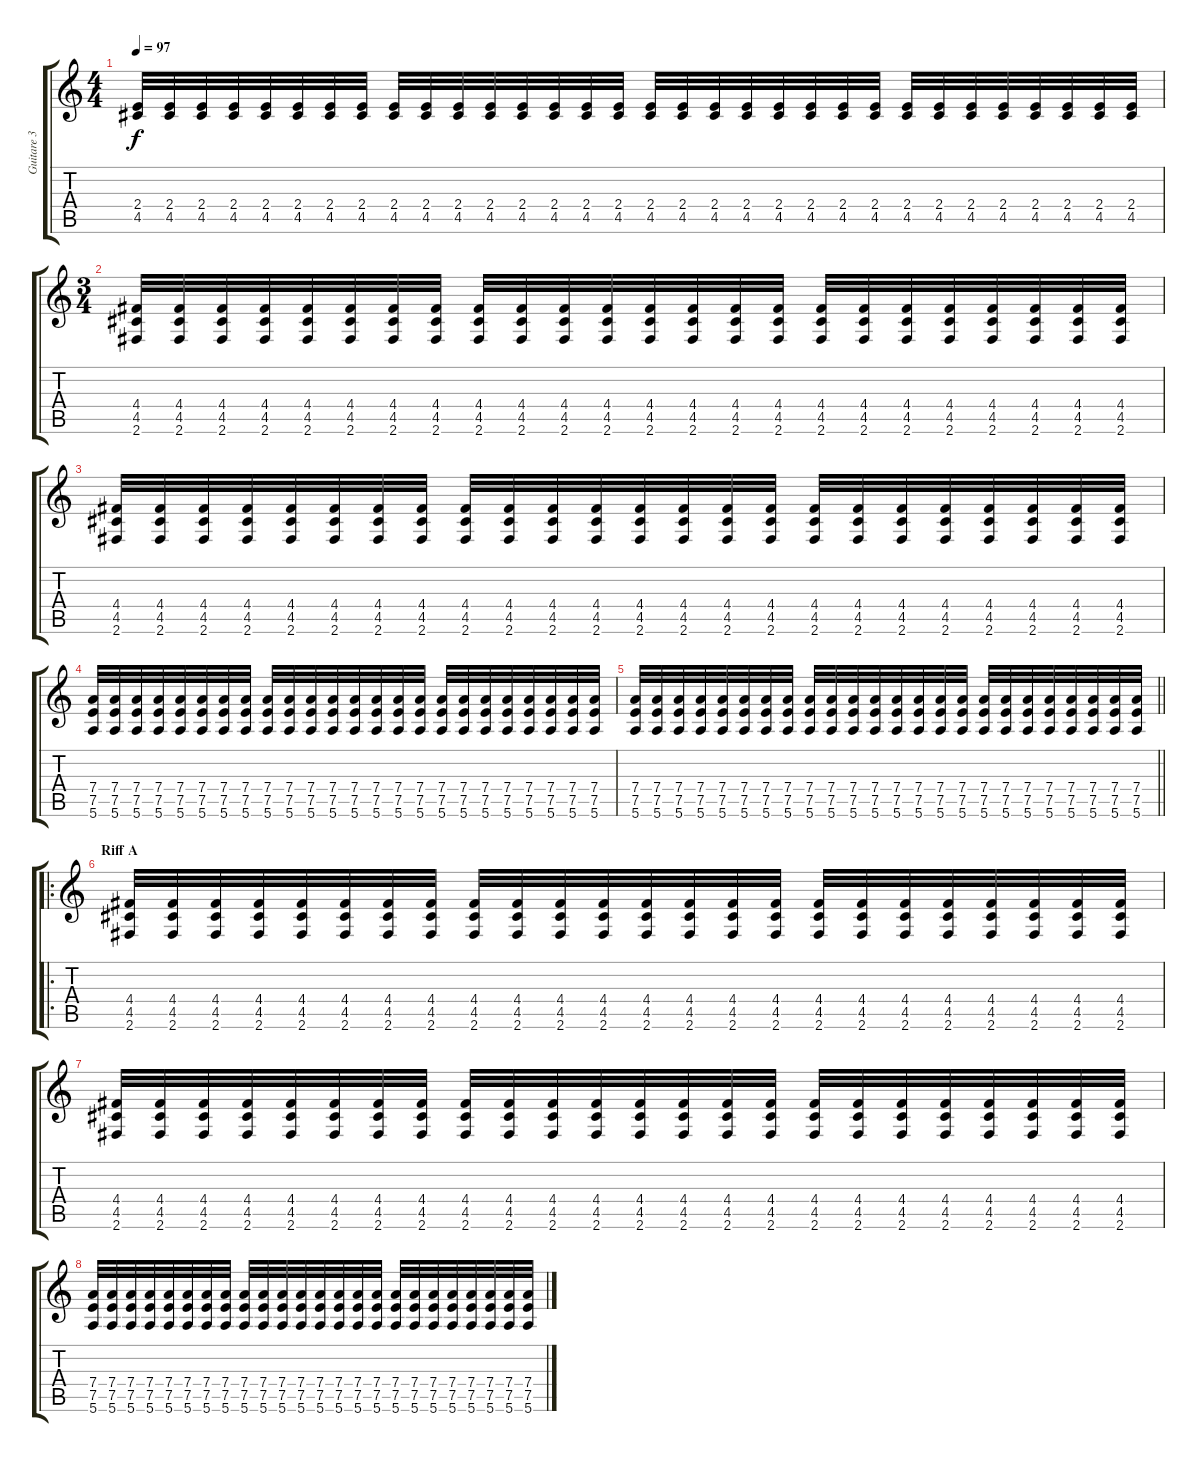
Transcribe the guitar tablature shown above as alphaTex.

\track ("Guitare 3" "Guitare 3") {instrument distortionguitar}
\staff {score tabs}
\tuning (E4 B3 G3 D3 A2 E2) {hide}
\ts (4 4)
\tempo 97
\clef g2
\ks c
(2.4 4.5).32{dy f} (2.4 4.5).32 (2.4 4.5).32 (2.4 4.5).32 (2.4 4.5).32 (2.4 4.5).32 (2.4 4.5).32 (2.4 4.5).32 (2.4 4.5).32 (2.4 4.5).32 (2.4 4.5).32 (2.4 4.5).32 (2.4 4.5).32 (2.4 4.5).32 (2.4 4.5).32 (2.4 4.5).32 (2.4 4.5).32 (2.4 4.5).32 (2.4 4.5).32 (2.4 4.5).32 (2.4 4.5).32 (2.4 4.5).32 (2.4 4.5).32 (2.4 4.5).32 (2.4 4.5).32 (2.4 4.5).32 (2.4 4.5).32 (2.4 4.5).32 (2.4 4.5).32 (2.4 4.5).32 (2.4 4.5).32 (2.4 4.5).32 |
\ts (3 4)
(4.4 4.5 2.6).32 (4.4 4.5 2.6).32 (4.4 4.5 2.6).32 (4.4 4.5 2.6).32 (4.4 4.5 2.6).32 (4.4 4.5 2.6).32 (4.4 4.5 2.6).32 (4.4 4.5 2.6).32 (4.4 4.5 2.6).32 (4.4 4.5 2.6).32 (4.4 4.5 2.6).32 (4.4 4.5 2.6).32 (4.4 4.5 2.6).32 (4.4 4.5 2.6).32 (4.4 4.5 2.6).32 (4.4 4.5 2.6).32 (4.4 4.5 2.6).32 (4.4 4.5 2.6).32 (4.4 4.5 2.6).32 (4.4 4.5 2.6).32 (4.4 4.5 2.6).32 (4.4 4.5 2.6).32 (4.4 4.5 2.6).32 (4.4 4.5 2.6).32 |
(4.4 4.5 2.6).32 (4.4 4.5 2.6).32 (4.4 4.5 2.6).32 (4.4 4.5 2.6).32 (4.4 4.5 2.6).32 (4.4 4.5 2.6).32 (4.4 4.5 2.6).32 (4.4 4.5 2.6).32 (4.4 4.5 2.6).32 (4.4 4.5 2.6).32 (4.4 4.5 2.6).32 (4.4 4.5 2.6).32 (4.4 4.5 2.6).32 (4.4 4.5 2.6).32 (4.4 4.5 2.6).32 (4.4 4.5 2.6).32 (4.4 4.5 2.6).32 (4.4 4.5 2.6).32 (4.4 4.5 2.6).32 (4.4 4.5 2.6).32 (4.4 4.5 2.6).32 (4.4 4.5 2.6).32 (4.4 4.5 2.6).32 (4.4 4.5 2.6).32 |
(7.4 7.5 5.6).32 (7.4 7.5 5.6).32 (7.4 7.5 5.6).32 (7.4 7.5 5.6).32 (7.4 7.5 5.6).32 (7.4 7.5 5.6).32 (7.4 7.5 5.6).32 (7.4 7.5 5.6).32 (7.4 7.5 5.6).32 (7.4 7.5 5.6).32 (7.4 7.5 5.6).32 (7.4 7.5 5.6).32 (7.4 7.5 5.6).32 (7.4 7.5 5.6).32 (7.4 7.5 5.6).32 (7.4 7.5 5.6).32 (7.4 7.5 5.6).32 (7.4 7.5 5.6).32 (7.4 7.5 5.6).32 (7.4 7.5 5.6).32 (7.4 7.5 5.6).32 (7.4 7.5 5.6).32 (7.4 7.5 5.6).32 (7.4 7.5 5.6).32 |
\barLineRight lightlight
(7.4 7.5 5.6).32 (7.4 7.5 5.6).32 (7.4 7.5 5.6).32 (7.4 7.5 5.6).32 (7.4 7.5 5.6).32 (7.4 7.5 5.6).32 (7.4 7.5 5.6).32 (7.4 7.5 5.6).32 (7.4 7.5 5.6).32 (7.4 7.5 5.6).32 (7.4 7.5 5.6).32 (7.4 7.5 5.6).32 (7.4 7.5 5.6).32 (7.4 7.5 5.6).32 (7.4 7.5 5.6).32 (7.4 7.5 5.6).32 (7.4 7.5 5.6).32 (7.4 7.5 5.6).32 (7.4 7.5 5.6).32 (7.4 7.5 5.6).32 (7.4 7.5 5.6).32 (7.4 7.5 5.6).32 (7.4 7.5 5.6).32 (7.4 7.5 5.6).32 |
\ro
\section ("" "Riff A")
(4.4 4.5 2.6).32 (4.4 4.5 2.6).32 (4.4 4.5 2.6).32 (4.4 4.5 2.6).32 (4.4 4.5 2.6).32 (4.4 4.5 2.6).32 (4.4 4.5 2.6).32 (4.4 4.5 2.6).32 (4.4 4.5 2.6).32 (4.4 4.5 2.6).32 (4.4 4.5 2.6).32 (4.4 4.5 2.6).32 (4.4 4.5 2.6).32 (4.4 4.5 2.6).32 (4.4 4.5 2.6).32 (4.4 4.5 2.6).32 (4.4 4.5 2.6).32 (4.4 4.5 2.6).32 (4.4 4.5 2.6).32 (4.4 4.5 2.6).32 (4.4 4.5 2.6).32 (4.4 4.5 2.6).32 (4.4 4.5 2.6).32 (4.4 4.5 2.6).32 |
(4.4 4.5 2.6).32 (4.4 4.5 2.6).32 (4.4 4.5 2.6).32 (4.4 4.5 2.6).32 (4.4 4.5 2.6).32 (4.4 4.5 2.6).32 (4.4 4.5 2.6).32 (4.4 4.5 2.6).32 (4.4 4.5 2.6).32 (4.4 4.5 2.6).32 (4.4 4.5 2.6).32 (4.4 4.5 2.6).32 (4.4 4.5 2.6).32 (4.4 4.5 2.6).32 (4.4 4.5 2.6).32 (4.4 4.5 2.6).32 (4.4 4.5 2.6).32 (4.4 4.5 2.6).32 (4.4 4.5 2.6).32 (4.4 4.5 2.6).32 (4.4 4.5 2.6).32 (4.4 4.5 2.6).32 (4.4 4.5 2.6).32 (4.4 4.5 2.6).32 |
(7.4 7.5 5.6).32 (7.4 7.5 5.6).32 (7.4 7.5 5.6).32 (7.4 7.5 5.6).32 (7.4 7.5 5.6).32 (7.4 7.5 5.6).32 (7.4 7.5 5.6).32 (7.4 7.5 5.6).32 (7.4 7.5 5.6).32 (7.4 7.5 5.6).32 (7.4 7.5 5.6).32 (7.4 7.5 5.6).32 (7.4 7.5 5.6).32 (7.4 7.5 5.6).32 (7.4 7.5 5.6).32 (7.4 7.5 5.6).32 (7.4 7.5 5.6).32 (7.4 7.5 5.6).32 (7.4 7.5 5.6).32 (7.4 7.5 5.6).32 (7.4 7.5 5.6).32 (7.4 7.5 5.6).32 (7.4 7.5 5.6).32 (7.4 7.5 5.6).32
